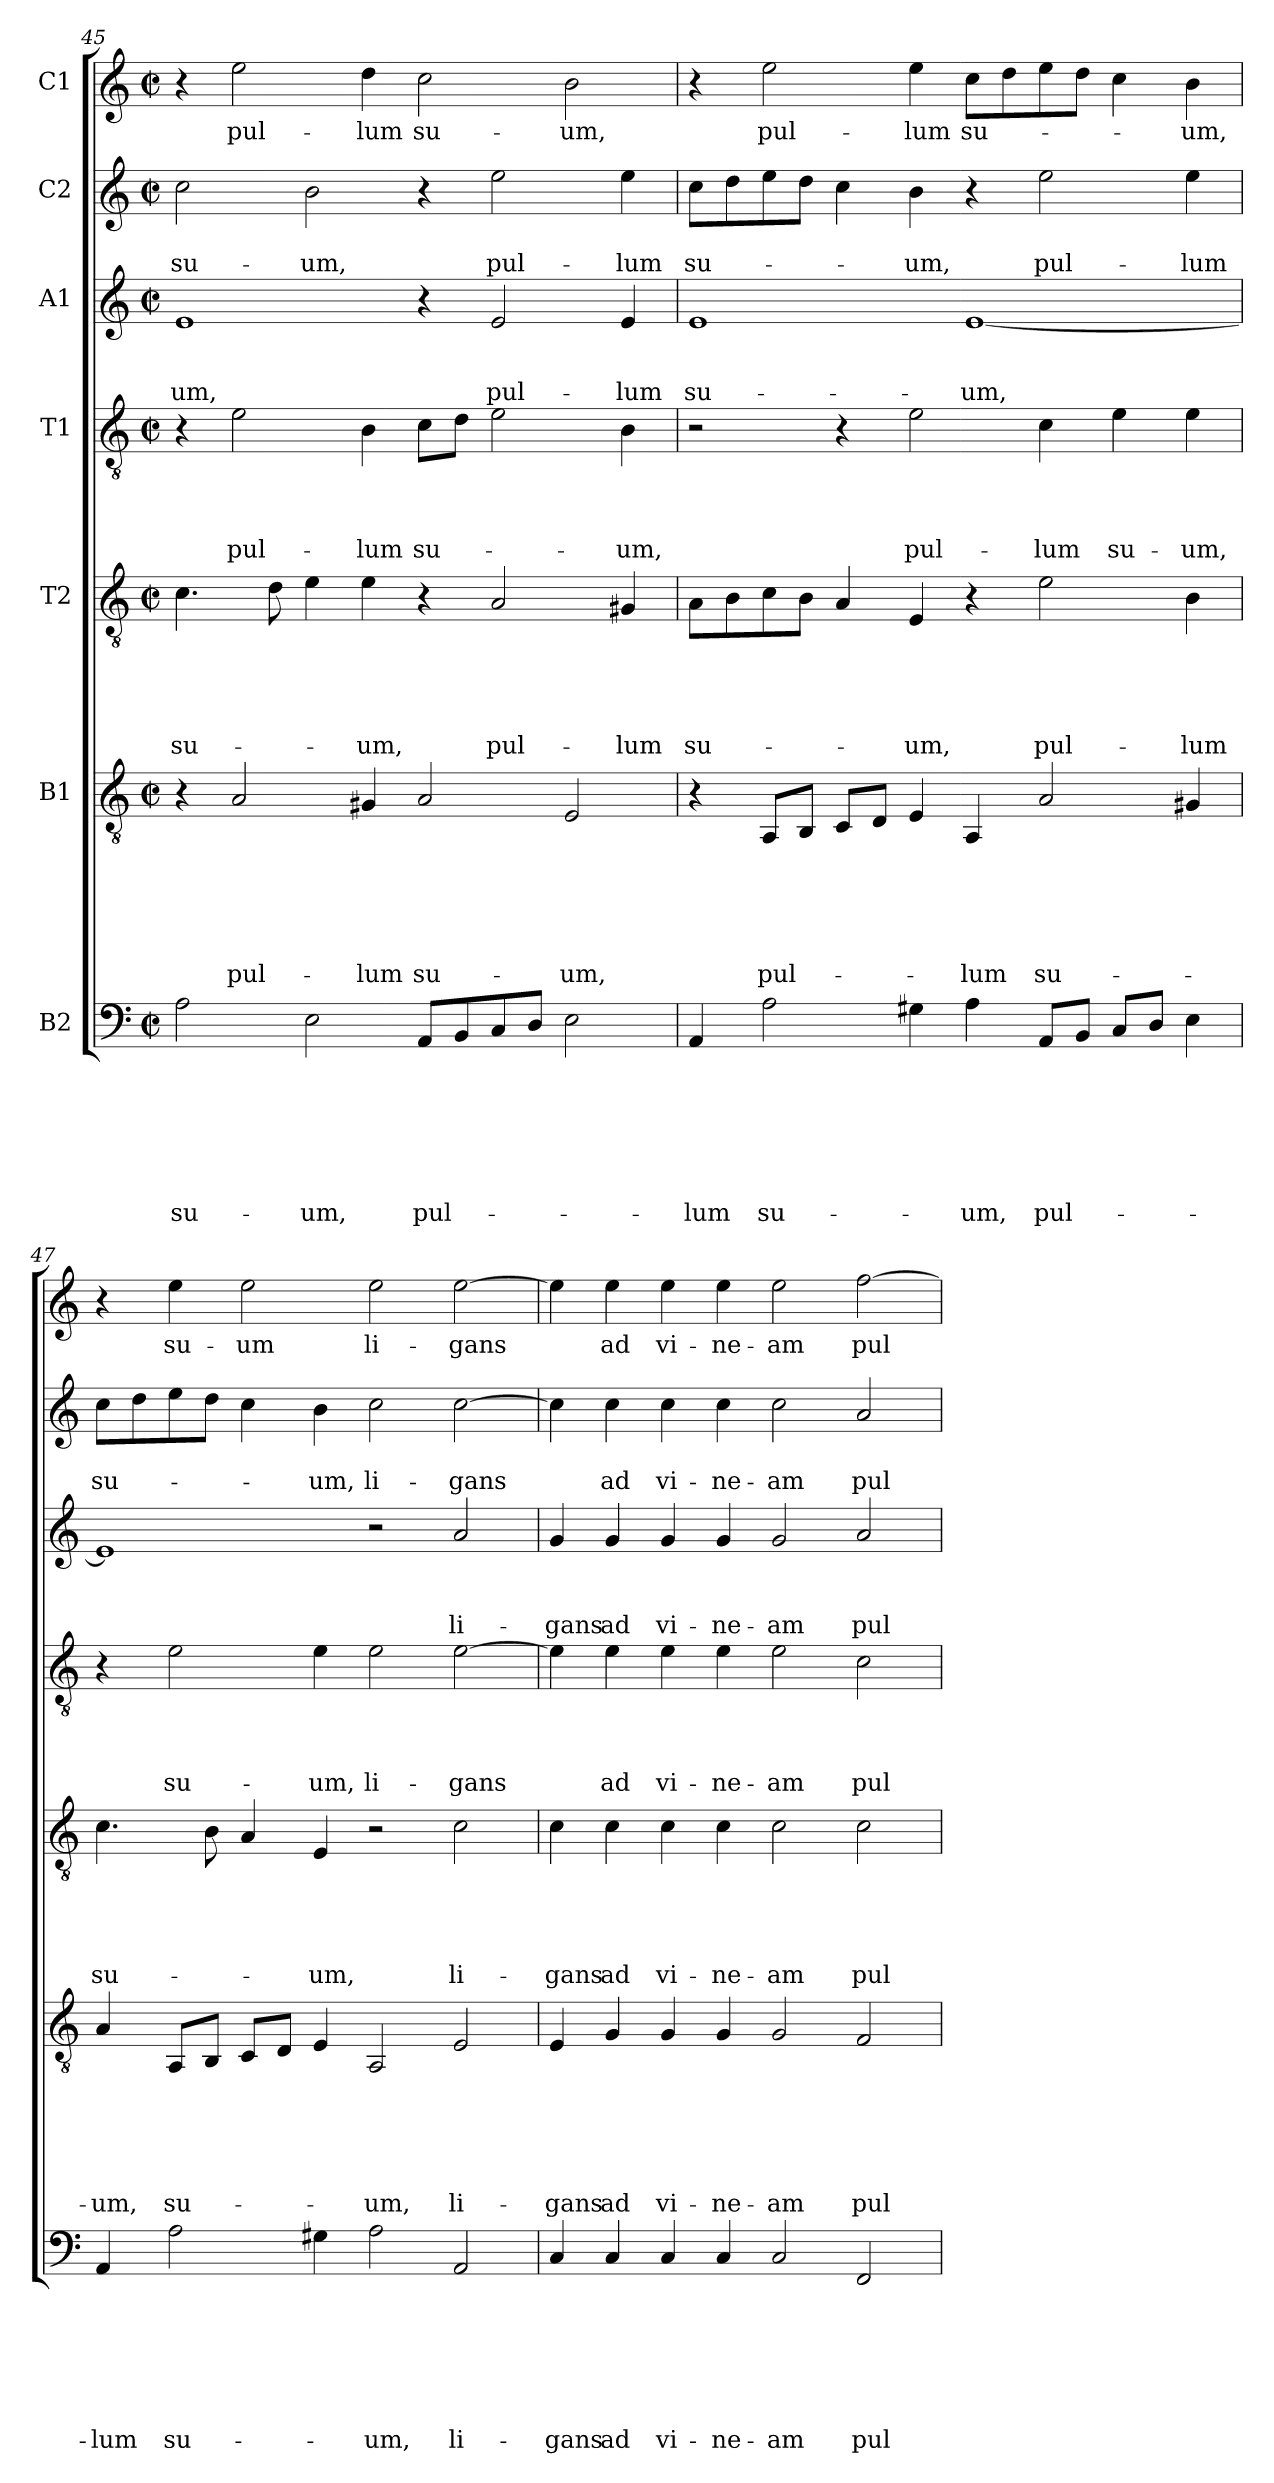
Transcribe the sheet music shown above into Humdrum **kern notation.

**kern	**text	**text	**text	**text	**text	**text	**text	**kern	**text	**text	**text	**text	**text	**text	**kern	**text	**text	**text	**text	**text	**kern	**text	**text	**text	**text	**kern	**text	**text	**text	**kern	**text	**text	**kern	**text
*part7	*part7	*part7	*part7	*part7	*part7	*part7	*part7	*part6	*part6	*part6	*part6	*part6	*part6	*part6	*part5	*part5	*part5	*part5	*part5	*part5	*part4	*part4	*part4	*part4	*part4	*part3	*part3	*part3	*part3	*part2	*part2	*part2	*part1	*part1
*staff7	*staff7	*staff7	*staff7	*staff7	*staff7	*staff7	*staff7	*staff6	*staff6	*staff6	*staff6	*staff6	*staff6	*staff6	*staff5	*staff5	*staff5	*staff5	*staff5	*staff5	*staff4	*staff4	*staff4	*staff4	*staff4	*staff3	*staff3	*staff3	*staff3	*staff2	*staff2	*staff2	*staff1	*staff1
*I"B2	*	*	*	*	*	*	*	*I"B1	*	*	*	*	*	*	*I"T2	*	*	*	*	*	*I"T1	*	*	*	*	*I"A1	*	*	*	*I"C2	*	*	*I"C1	*
*clefF4	*	*	*	*	*	*	*	*clefGv2	*	*	*	*	*	*	*clefGv2	*	*	*	*	*	*clefGv2	*	*	*	*	*clefG2	*	*	*	*clefG2	*	*	*clefG2	*
*k[]	*	*	*	*	*	*	*	*k[]	*	*	*	*	*	*	*k[]	*	*	*	*	*	*k[]	*	*	*	*	*k[]	*	*	*	*k[]	*	*	*k[]	*
*C:	*	*	*	*	*	*	*	*C:	*	*	*	*	*	*	*C:	*	*	*	*	*	*C:	*	*	*	*	*C:	*	*	*	*C:	*	*	*C:	*
*M2/2	*	*	*	*	*	*	*	*M2/2	*	*	*	*	*	*	*M2/2	*	*	*	*	*	*M2/2	*	*	*	*	*M2/2	*	*	*	*M2/2	*	*	*M2/2	*
*met(c|)	*	*	*	*	*	*	*	*met(c|)	*	*	*	*	*	*	*met(c|)	*	*	*	*	*	*met(c|)	*	*	*	*	*met(c|)	*	*	*	*met(c|)	*	*	*met(c|)	*
=45	=45	=45	=45	=45	=45	=45	=45	=45	=45	=45	=45	=45	=45	=45	=45	=45	=45	=45	=45	=45	=45	=45	=45	=45	=45	=45	=45	=45	=45	=45	=45	=45	=45	=45
!	!	!	!	!	!	!	!LO:LY:b	!	!	!	!	!	!	!	!	!	!	!	!	!LO:LY:b	!	!	!	!	!	!	!	!	!LO:LY:b	!	!	!LO:LY:b	!	!
2A\	.	.	.	.	.	.	su-	4r	.	.	.	.	.	.	4.c\	.	.	.	.	su-	4r	.	.	.	.	1e	.	.	-um,	2cc\	.	su-	4r	.
!	!	!	!	!	!	!	!	!	!	!	!	!	!	!LO:LY:b	!	!	!	!	!	!	!	!	!	!	!LO:LY:b	!	!	!	!	!	!	!	!	!LO:LY:b
.	.	.	.	.	.	.	.	2A/	.	.	.	.	.	pul-	.	.	.	.	.	.	2e\	.	.	.	pul-	.	.	.	.	.	.	.	2ee\	pul-
.	.	.	.	.	.	.	.	.	.	.	.	.	.	.	8d\	.	.	.	.	.	.	.	.	.	.	.	.	.	.	.	.	.	.	.
!	!	!	!	!	!	!	!LO:LY:b	!	!	!	!	!	!	!	!	!	!	!	!	!	!	!	!	!	!	!	!	!	!	!	!	!LO:LY:b	!	!
2E\	.	.	.	.	.	.	-um,	.	.	.	.	.	.	.	4e\	.	.	.	.	.	.	.	.	.	.	.	.	.	.	2b\	.	-um,	.	.
!	!	!	!	!	!	!	!	!	!	!	!	!	!	!LO:LY:b	!	!	!	!	!	!LO:LY:b	!	!	!	!	!LO:LY:b	!	!	!	!	!	!	!	!	!LO:LY:b
.	.	.	.	.	.	.	.	4G#X/	.	.	.	.	.	-lum	4e\	.	.	.	.	-um,	4B\	.	.	.	-lum	.	.	.	.	.	.	.	4dd\	-lum
!	!	!	!	!	!	!	!LO:LY:b	!	!	!	!	!	!	!LO:LY:b	!	!	!	!	!	!	!	!	!	!	!LO:LY:b	!	!	!	!	!	!	!	!	!LO:LY:b
8AA/L	.	.	.	.	.	.	pul-	2A/	.	.	.	.	.	su-	4r	.	.	.	.	.	8c\L	.	.	.	su-	4r	.	.	.	4r	.	.	2cc\	su-
8BB/	.	.	.	.	.	.	.	.	.	.	.	.	.	.	.	.	.	.	.	.	8d\J	.	.	.	.	.	.	.	.	.	.	.	.	.
!	!	!	!	!	!	!	!	!	!	!	!	!	!	!	!	!	!	!	!	!LO:LY:b	!	!	!	!	!	!	!	!	!LO:LY:b	!	!	!LO:LY:b	!	!
8C/	.	.	.	.	.	.	.	.	.	.	.	.	.	.	2A/	.	.	.	.	pul-	2e\	.	.	.	.	2e/	.	.	pul-	2ee\	.	pul-	.	.
8D/J	.	.	.	.	.	.	.	.	.	.	.	.	.	.	.	.	.	.	.	.	.	.	.	.	.	.	.	.	.	.	.	.	.	.
!	!	!	!	!	!	!	!	!	!	!	!	!	!	!LO:LY:b	!	!	!	!	!	!	!	!	!	!	!	!	!	!	!	!	!	!	!	!LO:LY:b
2E\	.	.	.	.	.	.	.	2E/	.	.	.	.	.	-um,	.	.	.	.	.	.	.	.	.	.	.	.	.	.	.	.	.	.	2b\	-um,
!	!	!	!	!	!	!	!	!	!	!	!	!	!	!	!	!	!	!	!	!LO:LY:b	!	!	!	!	!LO:LY:b	!	!	!	!LO:LY:b	!	!	!LO:LY:b	!	!
.	.	.	.	.	.	.	.	.	.	.	.	.	.	.	4G#X/	.	.	.	.	-lum	4B\	.	.	.	-um,	4e/	.	.	-lum	4ee\	.	-lum	.	.
=46	=46	=46	=46	=46	=46	=46	=46	=46	=46	=46	=46	=46	=46	=46	=46	=46	=46	=46	=46	=46	=46	=46	=46	=46	=46	=46	=46	=46	=46	=46	=46	=46	=46	=46
!	!	!	!	!	!	!	!LO:LY:b	!	!	!	!	!	!	!	!	!	!	!	!	!LO:LY:b	!	!	!	!	!	!	!	!	!LO:LY:b	!	!	!LO:LY:b	!	!
4AA/	.	.	.	.	.	.	-lum	4r	.	.	.	.	.	.	8A\L	.	.	.	.	su-	2r	.	.	.	.	1e	.	.	su-	8cc\L	.	su-	4r	.
.	.	.	.	.	.	.	.	.	.	.	.	.	.	.	8B\	.	.	.	.	.	.	.	.	.	.	.	.	.	.	8dd\	.	.	.	.
!	!	!	!	!	!	!	!LO:LY:b	!	!	!	!	!	!	!LO:LY:b	!	!	!	!	!	!	!	!	!	!	!	!	!	!	!	!	!	!	!	!LO:LY:b
2A\	.	.	.	.	.	.	su-	8AA/L	.	.	.	.	.	pul-	8c\	.	.	.	.	.	.	.	.	.	.	.	.	.	.	8ee\	.	.	2ee\	pul-
.	.	.	.	.	.	.	.	8BB/J	.	.	.	.	.	.	8B\J	.	.	.	.	.	.	.	.	.	.	.	.	.	.	8dd\J	.	.	.	.
.	.	.	.	.	.	.	.	8C/L	.	.	.	.	.	.	4A/	.	.	.	.	.	4r	.	.	.	.	.	.	.	.	4cc\	.	.	.	.
.	.	.	.	.	.	.	.	8D/J	.	.	.	.	.	.	.	.	.	.	.	.	.	.	.	.	.	.	.	.	.	.	.	.	.	.
!	!	!	!	!	!	!	!	!	!	!	!	!	!	!	!	!	!	!	!	!LO:LY:b	!	!	!	!	!LO:LY:b	!	!	!	!	!	!	!LO:LY:b	!	!LO:LY:b
4G#X\	.	.	.	.	.	.	.	4E/	.	.	.	.	.	.	4E/	.	.	.	.	-um,	2e\	.	.	.	pul-	.	.	.	.	4b\	.	-um,	4ee\	-lum
!	!	!	!	!	!	!	!LO:LY:b	!	!	!	!	!	!	!LO:LY:b	!	!	!	!	!	!	!	!	!	!	!	!	!	!	!LO:LY:b	!	!	!	!	!LO:LY:b
4A\	.	.	.	.	.	.	-um,	4AA/	.	.	.	.	.	-lum	4r	.	.	.	.	.	.	.	.	.	.	[1e	.	.	-um,	4r	.	.	8cc\L	su-
.	.	.	.	.	.	.	.	.	.	.	.	.	.	.	.	.	.	.	.	.	.	.	.	.	.	.	.	.	.	.	.	.	8dd\	.
!	!	!	!	!	!	!	!LO:LY:b	!	!	!	!	!	!	!LO:LY:b	!	!	!	!	!	!LO:LY:b	!	!	!	!	!LO:LY:b	!	!	!	!	!	!	!LO:LY:b	!	!
8AA/L	.	.	.	.	.	.	pul-	2A/	.	.	.	.	.	su-	2e\	.	.	.	.	pul-	4c\	.	.	.	-lum	.	.	.	.	2ee\	.	pul-	8ee\	.
8BB/J	.	.	.	.	.	.	.	.	.	.	.	.	.	.	.	.	.	.	.	.	.	.	.	.	.	.	.	.	.	.	.	.	8dd\J	.
!	!	!	!	!	!	!	!	!	!	!	!	!	!	!	!	!	!	!	!	!	!	!	!	!	!LO:LY:b	!	!	!	!	!	!	!	!	!
8C/L	.	.	.	.	.	.	.	.	.	.	.	.	.	.	.	.	.	.	.	.	4e\	.	.	.	su-	.	.	.	.	.	.	.	4cc\	.
8D/J	.	.	.	.	.	.	.	.	.	.	.	.	.	.	.	.	.	.	.	.	.	.	.	.	.	.	.	.	.	.	.	.	.	.
!	!	!	!	!	!	!	!	!	!	!	!	!	!	!	!	!	!	!	!	!LO:LY:b	!	!	!	!	!LO:LY:b	!	!	!	!	!	!	!LO:LY:b	!	!LO:LY:b
4E\	.	.	.	.	.	.	.	4G#X/	.	.	.	.	.	.	4B\	.	.	.	.	-lum	4e\	.	.	.	-um,	.	.	.	.	4ee\	.	-lum	4b\	-um,
!!LO:LB:g=z
=47	=47	=47	=47	=47	=47	=47	=47	=47	=47	=47	=47	=47	=47	=47	=47	=47	=47	=47	=47	=47	=47	=47	=47	=47	=47	=47	=47	=47	=47	=47	=47	=47	=47	=47
!	!	!	!	!	!	!	!LO:LY:b	!	!	!	!	!	!	!LO:LY:b	!	!	!	!	!	!LO:LY:b	!	!	!	!	!	!	!	!	!	!	!	!LO:LY:b	!	!
4AA/	.	.	.	.	.	.	-lum	4A/	.	.	.	.	.	-um,	4.c\	.	.	.	.	su-	4r	.	.	.	.	1e]	.	.	.	8cc\L	.	su-	4r	.
.	.	.	.	.	.	.	.	.	.	.	.	.	.	.	.	.	.	.	.	.	.	.	.	.	.	.	.	.	.	8dd\	.	.	.	.
!	!	!	!	!	!	!	!LO:LY:b	!	!	!	!	!	!	!LO:LY:b	!	!	!	!	!	!	!	!	!	!	!LO:LY:b	!	!	!	!	!	!	!	!	!LO:LY:b
2A\	.	.	.	.	.	.	su-	8AA/L	.	.	.	.	.	su-	.	.	.	.	.	.	2e\	.	.	.	su-	.	.	.	.	8ee\	.	.	4ee\	su-
.	.	.	.	.	.	.	.	8BB/J	.	.	.	.	.	.	8B\	.	.	.	.	.	.	.	.	.	.	.	.	.	.	8dd\J	.	.	.	.
!	!	!	!	!	!	!	!	!	!	!	!	!	!	!	!	!	!	!	!	!	!	!	!	!	!	!	!	!	!	!	!	!	!	!LO:LY:b
.	.	.	.	.	.	.	.	8C/L	.	.	.	.	.	.	4A/	.	.	.	.	.	.	.	.	.	.	.	.	.	.	4cc\	.	.	2ee\	-um
.	.	.	.	.	.	.	.	8D/J	.	.	.	.	.	.	.	.	.	.	.	.	.	.	.	.	.	.	.	.	.	.	.	.	.	.
!	!	!	!	!	!	!	!	!	!	!	!	!	!	!	!	!	!	!	!	!LO:LY:b	!	!	!	!	!LO:LY:b	!	!	!	!	!	!	!LO:LY:b	!	!
4G#X\	.	.	.	.	.	.	.	4E/	.	.	.	.	.	.	4E/	.	.	.	.	-um,	4e\	.	.	.	-um,	.	.	.	.	4b\	.	-um,	.	.
!	!	!	!	!	!	!	!LO:LY:b	!	!	!	!	!	!	!LO:LY:b	!	!	!	!	!	!	!	!	!	!	!LO:LY:b	!	!	!	!	!	!	!LO:LY:b	!	!LO:LY:b
2A\	.	.	.	.	.	.	-um,	2AA/	.	.	.	.	.	-um,	2r	.	.	.	.	.	2e\	.	.	.	li-	2r	.	.	.	2cc\	.	li-	2ee\	li-
!	!	!	!	!	!	!	!LO:LY:b	!	!	!	!	!	!	!LO:LY:b	!	!	!	!	!	!LO:LY:b	!	!	!	!	!LO:LY:b	!	!	!	!LO:LY:b	!	!	!LO:LY:b	!	!LO:LY:b
2AA/	.	.	.	.	.	.	li-	2E/	.	.	.	.	.	li-	2c\	.	.	.	.	li-	[2e\	.	.	.	-gans	2a/	.	.	li-	[2cc\	.	-gans	[2ee\	-gans
=48	=48	=48	=48	=48	=48	=48	=48	=48	=48	=48	=48	=48	=48	=48	=48	=48	=48	=48	=48	=48	=48	=48	=48	=48	=48	=48	=48	=48	=48	=48	=48	=48	=48	=48
!	!	!	!	!	!	!	!LO:LY:b	!	!	!	!	!	!	!LO:LY:b	!	!	!	!	!	!LO:LY:b	!	!	!	!	!	!	!	!	!LO:LY:b	!	!	!	!	!
4C/	.	.	.	.	.	.	-gans	4E/	.	.	.	.	.	-gans	4c\	.	.	.	.	-gans	4e\]	.	.	.	.	4g/	.	.	-gans	4cc\]	.	.	4ee\]	.
!	!	!	!	!	!	!	!LO:LY:b	!	!	!	!	!	!	!LO:LY:b	!	!	!	!	!	!LO:LY:b	!	!	!	!	!LO:LY:b	!	!	!	!LO:LY:b	!	!	!LO:LY:b	!	!LO:LY:b
4C/	.	.	.	.	.	.	ad	4G/	.	.	.	.	.	ad	4c\	.	.	.	.	ad	4e\	.	.	.	ad	4g/	.	.	ad	4cc\	.	ad	4ee\	ad
!	!	!	!	!	!	!	!LO:LY:b	!	!	!	!	!	!	!LO:LY:b	!	!	!	!	!	!LO:LY:b	!	!	!	!	!LO:LY:b	!	!	!	!LO:LY:b	!	!	!LO:LY:b	!	!LO:LY:b
4C/	.	.	.	.	.	.	vi-	4G/	.	.	.	.	.	vi-	4c\	.	.	.	.	vi-	4e\	.	.	.	vi-	4g/	.	.	vi-	4cc\	.	vi-	4ee\	vi-
!	!	!	!	!	!	!	!LO:LY:b	!	!	!	!	!	!	!LO:LY:b	!	!	!	!	!	!LO:LY:b	!	!	!	!	!LO:LY:b	!	!	!	!LO:LY:b	!	!	!LO:LY:b	!	!LO:LY:b
4C/	.	.	.	.	.	.	-ne-	4G/	.	.	.	.	.	-ne-	4c\	.	.	.	.	-ne-	4e\	.	.	.	-ne-	4g/	.	.	-ne-	4cc\	.	-ne-	4ee\	-ne-
!	!	!	!	!	!	!	!LO:LY:b	!	!	!	!	!	!	!LO:LY:b	!	!	!	!	!	!LO:LY:b	!	!	!	!	!LO:LY:b	!	!	!	!LO:LY:b	!	!	!LO:LY:b	!	!LO:LY:b
2C/	.	.	.	.	.	.	-am	2G/	.	.	.	.	.	-am	2c\	.	.	.	.	-am	2e\	.	.	.	-am	2g/	.	.	-am	2cc\	.	-am	2ee\	-am
!	!	!	!	!	!	!	!LO:LY:b	!	!	!	!	!	!	!LO:LY:b	!	!	!	!	!	!LO:LY:b	!	!	!	!	!LO:LY:b	!	!	!	!LO:LY:b	!	!	!LO:LY:b	!	!LO:LY:b
2FF/	.	.	.	.	.	.	pul-	2F/	.	.	.	.	.	pul-	2c\	.	.	.	.	pul-	2c\	.	.	.	pul-	2a/	.	.	pul-	2a/	.	pul-	[2ff\	pul-
=	=	=	=	=	=	=	=	=	=	=	=	=	=	=	=	=	=	=	=	=	=	=	=	=	=	=	=	=	=	=	=	=	=	=
*-	*-	*-	*-	*-	*-	*-	*-	*-	*-	*-	*-	*-	*-	*-	*-	*-	*-	*-	*-	*-	*-	*-	*-	*-	*-	*-	*-	*-	*-	*-	*-	*-	*-	*-
